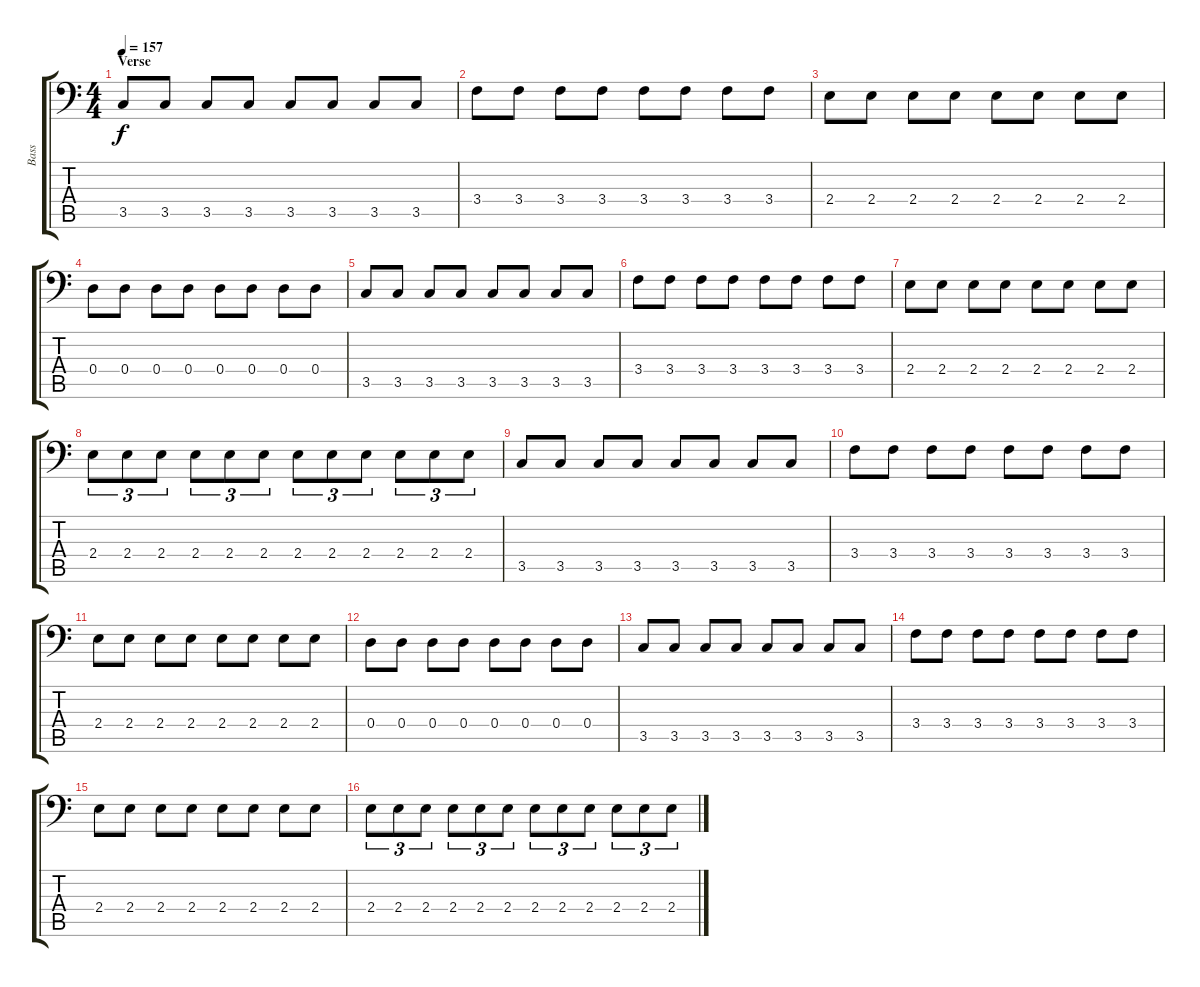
\track ("Bass" "Bass") {instrument electricbassfinger}
\staff {score tabs}
\tuning (E3 B2 G2 D2 A1 E1) {hide}
\ts (4 4)
\section ("" "Verse")
\tempo 157
\clef f4
\ks c
3.5.8{dy f} 3.5.8 3.5.8 3.5.8 3.5.8 3.5.8 3.5.8 3.5.8 |
3.4.8 3.4.8 3.4.8 3.4.8 3.4.8 3.4.8 3.4.8 3.4.8 |
2.4.8 2.4.8 2.4.8 2.4.8 2.4.8 2.4.8 2.4.8 2.4.8 |
0.4.8 0.4.8 0.4.8 0.4.8 0.4.8 0.4.8 0.4.8 0.4.8 |
3.5.8 3.5.8 3.5.8 3.5.8 3.5.8 3.5.8 3.5.8 3.5.8 |
3.4.8 3.4.8 3.4.8 3.4.8 3.4.8 3.4.8 3.4.8 3.4.8 |
2.4.8 2.4.8 2.4.8 2.4.8 2.4.8 2.4.8 2.4.8 2.4.8 |
2.4.8{tu (3 2)} 2.4.8{tu (3 2)} 2.4.8{tu (3 2)} 2.4.8{tu (3 2)} 2.4.8{tu (3 2)} 2.4.8{tu (3 2)} 2.4.8{tu (3 2)} 2.4.8{tu (3 2)} 2.4.8{tu (3 2)} 2.4.8{tu (3 2)} 2.4.8{tu (3 2)} 2.4.8{tu (3 2)} |
3.5.8 3.5.8 3.5.8 3.5.8 3.5.8 3.5.8 3.5.8 3.5.8 |
3.4.8 3.4.8 3.4.8 3.4.8 3.4.8 3.4.8 3.4.8 3.4.8 |
2.4.8 2.4.8 2.4.8 2.4.8 2.4.8 2.4.8 2.4.8 2.4.8 |
0.4.8 0.4.8 0.4.8 0.4.8 0.4.8 0.4.8 0.4.8 0.4.8 |
3.5.8 3.5.8 3.5.8 3.5.8 3.5.8 3.5.8 3.5.8 3.5.8 |
3.4.8 3.4.8 3.4.8 3.4.8 3.4.8 3.4.8 3.4.8 3.4.8 |
2.4.8 2.4.8 2.4.8 2.4.8 2.4.8 2.4.8 2.4.8 2.4.8 |
2.4.8{tu (3 2)} 2.4.8{tu (3 2)} 2.4.8{tu (3 2)} 2.4.8{tu (3 2)} 2.4.8{tu (3 2)} 2.4.8{tu (3 2)} 2.4.8{tu (3 2)} 2.4.8{tu (3 2)} 2.4.8{tu (3 2)} 2.4.8{tu (3 2)} 2.4.8{tu (3 2)} 2.4.8{tu (3 2)}
